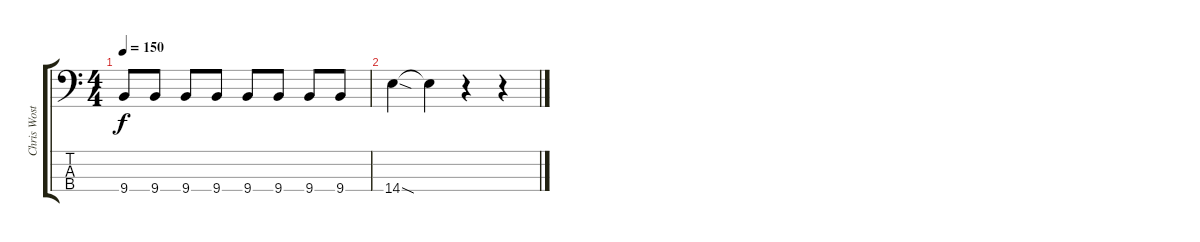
\track ("Chris Wostelholme" "Chris Wost") {instrument electricbassfinger}
\staff {score tabs}
\tuning (G2 D2 A1 D1) {hide}
\ts (4 4)
\tempo 150
\clef f4
\ks c
9.4.8{dy f} 9.4.8 9.4.8 9.4.8 9.4.8 9.4.8 9.4.8 9.4.8 |
14.4{sod}.4 14.4{t}.4 r.4 r.4
